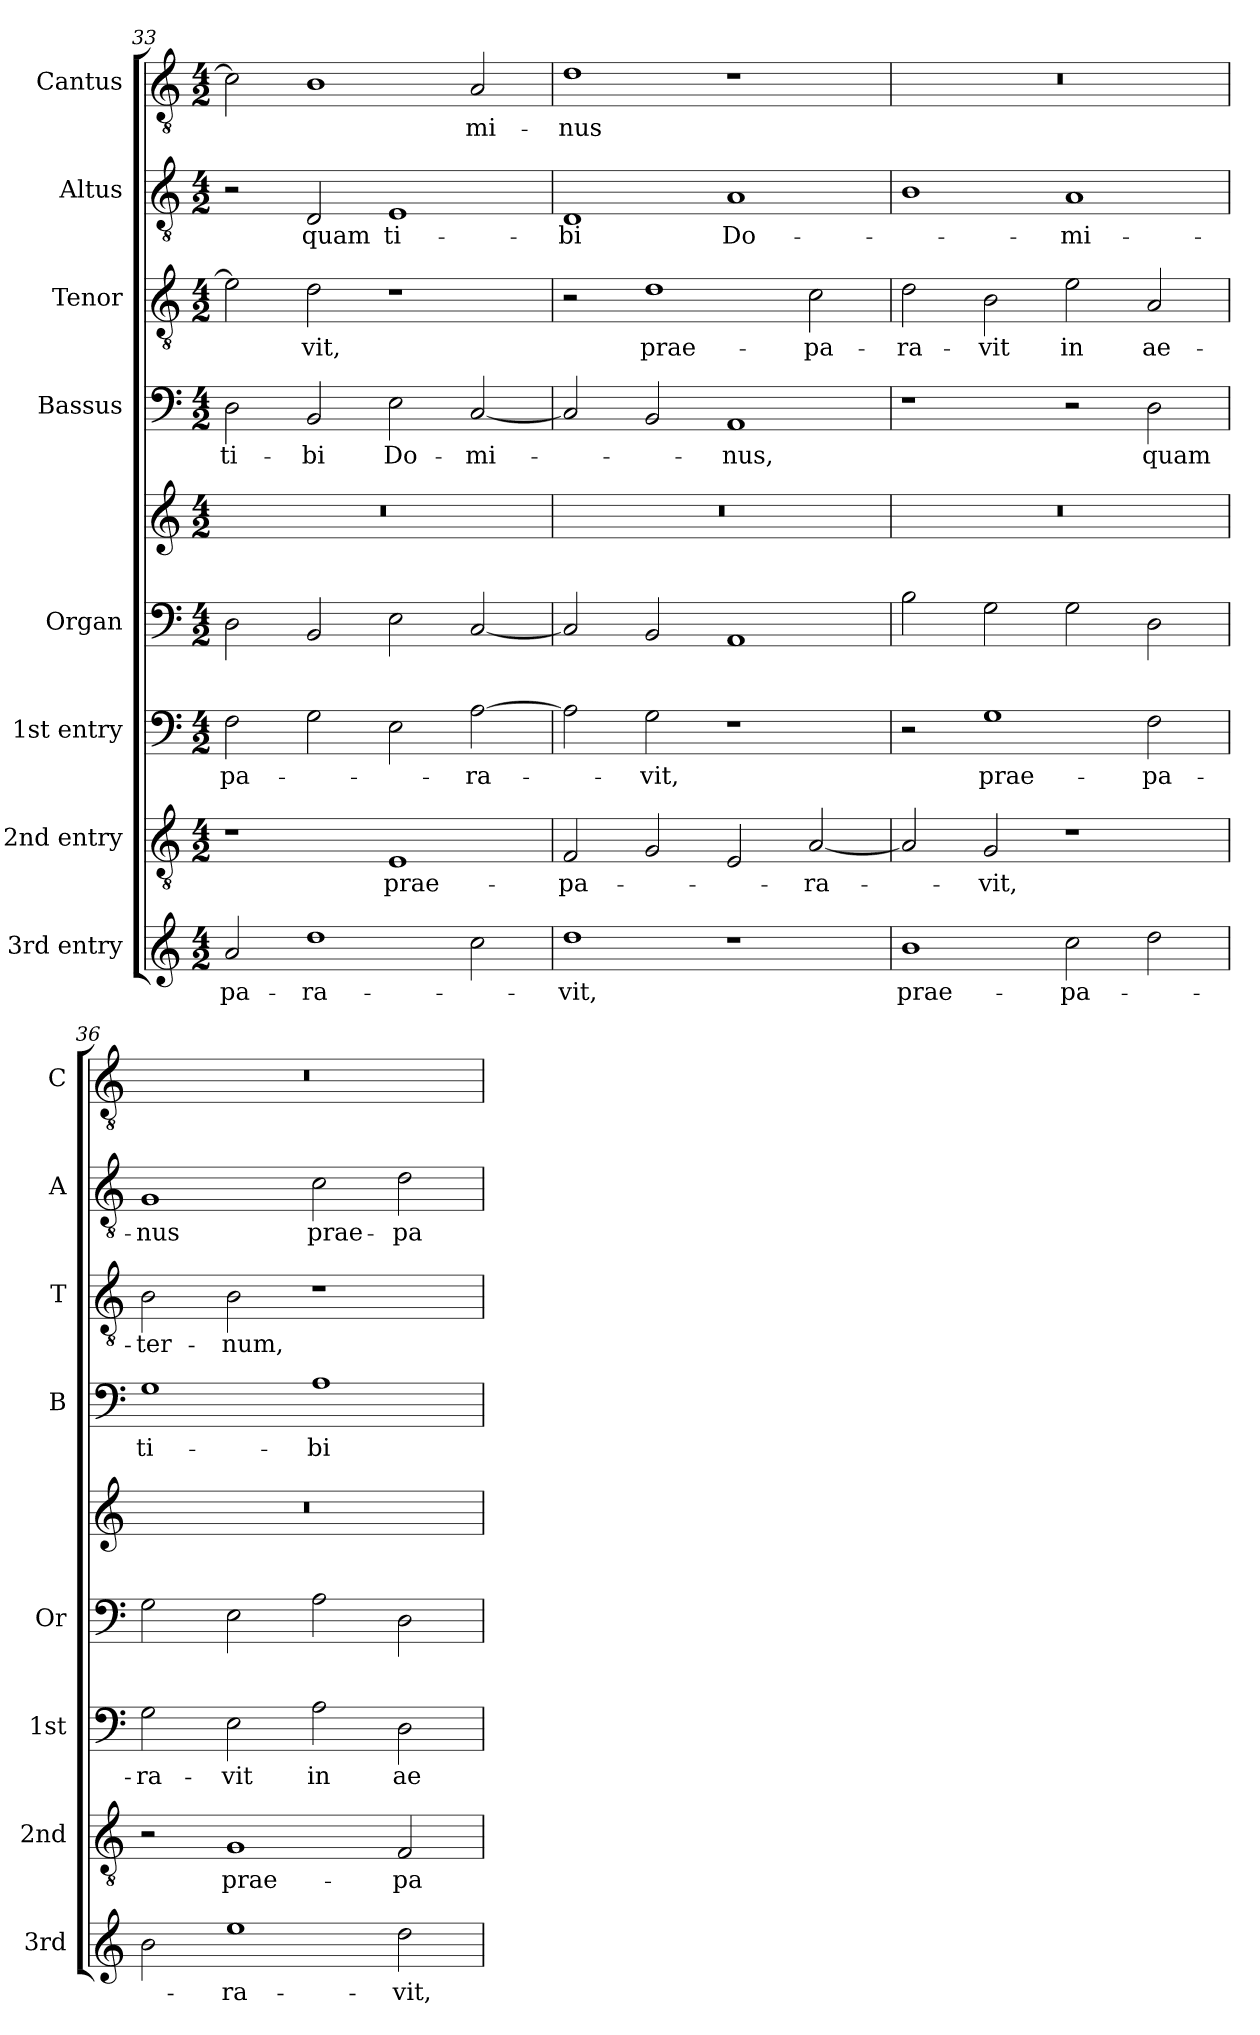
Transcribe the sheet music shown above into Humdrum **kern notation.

**kern	**text	**kern	**text	**kern	**text	**kern	**kern	**kern	**text	**kern	**text	**kern	**text	**kern	**text
*part8	*part8	*part7	*part7	*part6	*part6	*part5	*part5	*part4	*part4	*part3	*part3	*part2	*part2	*part1	*part1
*staff9	*staff9	*staff8	*staff8	*staff7	*staff7	*staff6	*staff5	*staff4	*staff4	*staff3	*staff3	*staff2	*staff2	*staff1	*staff1
*I"3rd entry	*	*I"2nd entry	*	*I"1st entry	*	*I"Organ	*	*I"Bassus	*	*I"Tenor	*	*I"Altus	*	*I"Cantus	*
*I'3rd	*	*I'2nd	*	*I'1st	*	*I'Or	*	*I'B	*	*I'T	*	*I'A	*	*I'C	*
*clefG2	*	*clefGv2	*	*clefF4	*	*clefF4	*clefG2	*clefF4	*	*clefGv2	*	*clefGv2	*	*clefGv2	*
*k[]	*	*k[]	*	*k[]	*	*k[]	*k[]	*k[]	*	*k[]	*	*k[]	*	*k[]	*
*C:	*	*C:	*	*C:	*	*C:	*C:	*C:	*	*C:	*	*C:	*	*C:	*
*M4/2	*	*M4/2	*	*M4/2	*	*M4/2	*M4/2	*M4/2	*	*M4/2	*	*M4/2	*	*M4/2	*
=33	=33	=33	=33	=33	=33	=33	=33	=33	=33	=33	=33	=33	=33	=33	=33
!	!LO:LY:b	!	!	!	!LO:LY:b	!	!	!	!LO:LY:b	!	!	!	!	!	!
2a/	-pa-	1r	.	2F\	-pa-	2D\	0r	2D\	ti-	2e\]	.	2r	.	2c\]	.
!	!LO:LY:b	!	!	!	!	!	!	!	!LO:LY:b	!	!LO:LY:b	!	!LO:LY:b	!	!
1dd	-ra-	.	.	2G\	.	2BB/	.	2BB/	-bi	2d\	-vit,	2D/	quam	1B	.
!	!	!	!LO:LY:b	!	!	!	!	!	!LO:LY:b	!	!	!	!LO:LY:b	!	!
.	.	1E	prae-	2E\	.	2E\	.	2E\	Do-	1r	.	1E	ti-	.	.
!	!	!	!	!	!LO:LY:b	!	!	!	!LO:LY:b	!	!	!	!	!	!LO:LY:b
2cc\	.	.	.	[2A\	-ra-	[2C/	.	[2C/	-mi-	.	.	.	.	2A/	-mi-
=34	=34	=34	=34	=34	=34	=34	=34	=34	=34	=34	=34	=34	=34	=34	=34
!	!LO:LY:b	!	!LO:LY:b	!	!	!	!	!	!	!	!	!	!LO:LY:b	!	!LO:LY:b
1dd	-vit,	2F/	-pa-	2A\]	.	2C/]	0r	2C/]	.	2r	.	1D	-bi	1d	-nus
!	!	!	!	!	!LO:LY:b	!	!	!	!	!	!LO:LY:b	!	!	!	!
.	.	2G/	.	2G\	-vit,	2BB/	.	2BB/	.	1d	prae-	.	.	.	.
!	!	!	!	!	!	!	!	!	!LO:LY:b	!	!	!	!LO:LY:b	!	!
1r	.	2E/	.	1r	.	1AA	.	1AA	-nus,	.	.	1A	Do-	1r	.
!	!	!	!LO:LY:b	!	!	!	!	!	!	!	!LO:LY:b	!	!	!	!
.	.	[2A/	-ra-	.	.	.	.	.	.	2c\	-pa-	.	.	.	.
=35	=35	=35	=35	=35	=35	=35	=35	=35	=35	=35	=35	=35	=35	=35	=35
!	!LO:LY:b	!	!	!	!	!	!	!	!	!	!LO:LY:b	!	!	!	!
1b	prae-	2A/]	.	2r	.	2B\	0r	1r	.	2d\	-ra-	1B	.	0r	.
!	!	!	!LO:LY:b	!	!LO:LY:b	!	!	!	!	!	!LO:LY:b	!	!	!	!
.	.	2G/	-vit,	1G	prae-	2G\	.	.	.	2B\	-vit	.	.	.	.
!	!LO:LY:b	!	!	!	!	!	!	!	!	!	!LO:LY:b	!	!LO:LY:b	!	!
2cc\	-pa-	1r	.	.	.	2G\	.	2r	.	2e\	in	1A	-mi-	.	.
!	!	!	!	!	!LO:LY:b	!	!	!	!LO:LY:b	!	!LO:LY:b	!	!	!	!
2dd\	.	.	.	2F\	-pa-	2D\	.	2D\	quam	2A/	ae-	.	.	.	.
!!LO:PB:g=z
=36	=36	=36	=36	=36	=36	=36	=36	=36	=36	=36	=36	=36	=36	=36	=36
!	!	!	!	!	!LO:LY:b	!	!	!	!LO:LY:b	!	!LO:LY:b	!	!LO:LY:b	!	!
2b\	.	2r	.	2G\	-ra-	2G\	0r	1G	ti-	2B\	-ter-	1G	-nus	0r	.
!	!LO:LY:b	!	!LO:LY:b	!	!LO:LY:b	!	!	!	!	!	!LO:LY:b	!	!	!	!
1ee	-ra-	1G	prae-	2E\	-vit	2E\	.	.	.	2B\	-num,	.	.	.	.
!	!	!	!	!	!LO:LY:b	!	!	!	!LO:LY:b	!	!	!	!LO:LY:b	!	!
.	.	.	.	2A\	in	2A\	.	1A	-bi	1r	.	2c\	prae-	.	.
!	!LO:LY:b	!	!LO:LY:b	!	!LO:LY:b	!	!	!	!	!	!	!	!LO:LY:b	!	!
2dd\	-vit,	2F/	-pa-	2D\	ae-	2D\	.	.	.	.	.	2d\	-pa-	.	.
=	=	=	=	=	=	=	=	=	=	=	=	=	=	=	=
*-	*-	*-	*-	*-	*-	*-	*-	*-	*-	*-	*-	*-	*-	*-	*-
